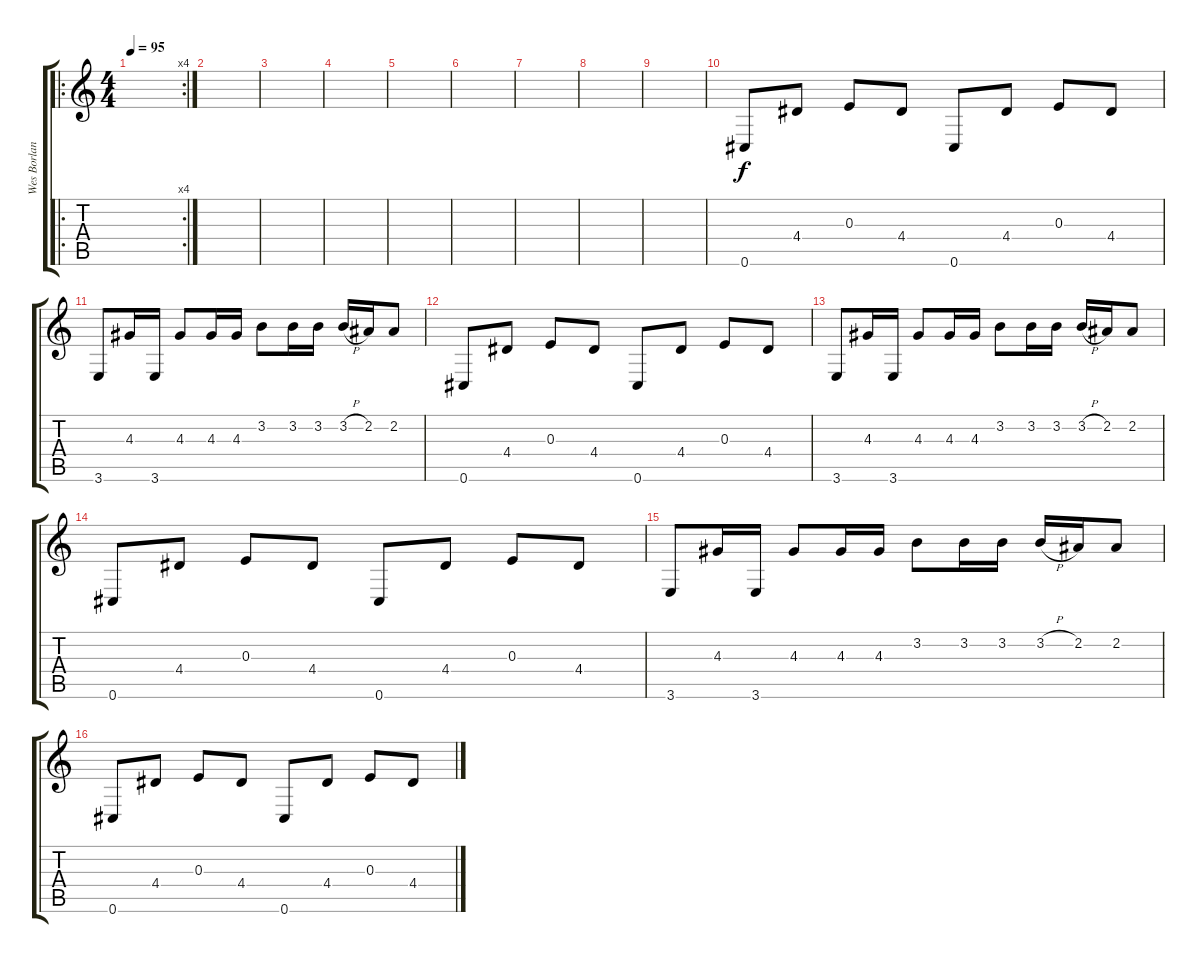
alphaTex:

\track ("Wes Borland (1st Guitar)" "Wes Borlan") {instrument electricguitarclean}
\staff {score tabs}
\tuning (Db4 Ab3 E3 B2 Gb2 Db2) {hide}
\ro
\rc 4
\ts (4 4)
\tempo 95
\clef g2
\ks c
|
|
|
|
|
|
|
|
|
0.6.8 4.4.8 0.3.8 4.4.8 0.6.8 4.4.8 0.3.8 4.4.8 |
3.6.8 4.3.16 3.6.16 4.3.8 4.3.16 4.3.16 3.2.8 3.2.16 3.2.16 3.2{h}.16 2.2.16 2.2.8 |
0.6.8 4.4.8 0.3.8 4.4.8 0.6.8 4.4.8 0.3.8 4.4.8 |
3.6.8 4.3.16 3.6.16 4.3.8 4.3.16 4.3.16 3.2.8 3.2.16 3.2.16 3.2{h}.16 2.2.16 2.2.8 |
0.6.8 4.4.8 0.3.8 4.4.8 0.6.8 4.4.8 0.3.8 4.4.8 |
3.6.8 4.3.16 3.6.16 4.3.8 4.3.16 4.3.16 3.2.8 3.2.16 3.2.16 3.2{h}.16 2.2.16 2.2.8 |
0.6.8 4.4.8 0.3.8 4.4.8 0.6.8 4.4.8 0.3.8 4.4.8
